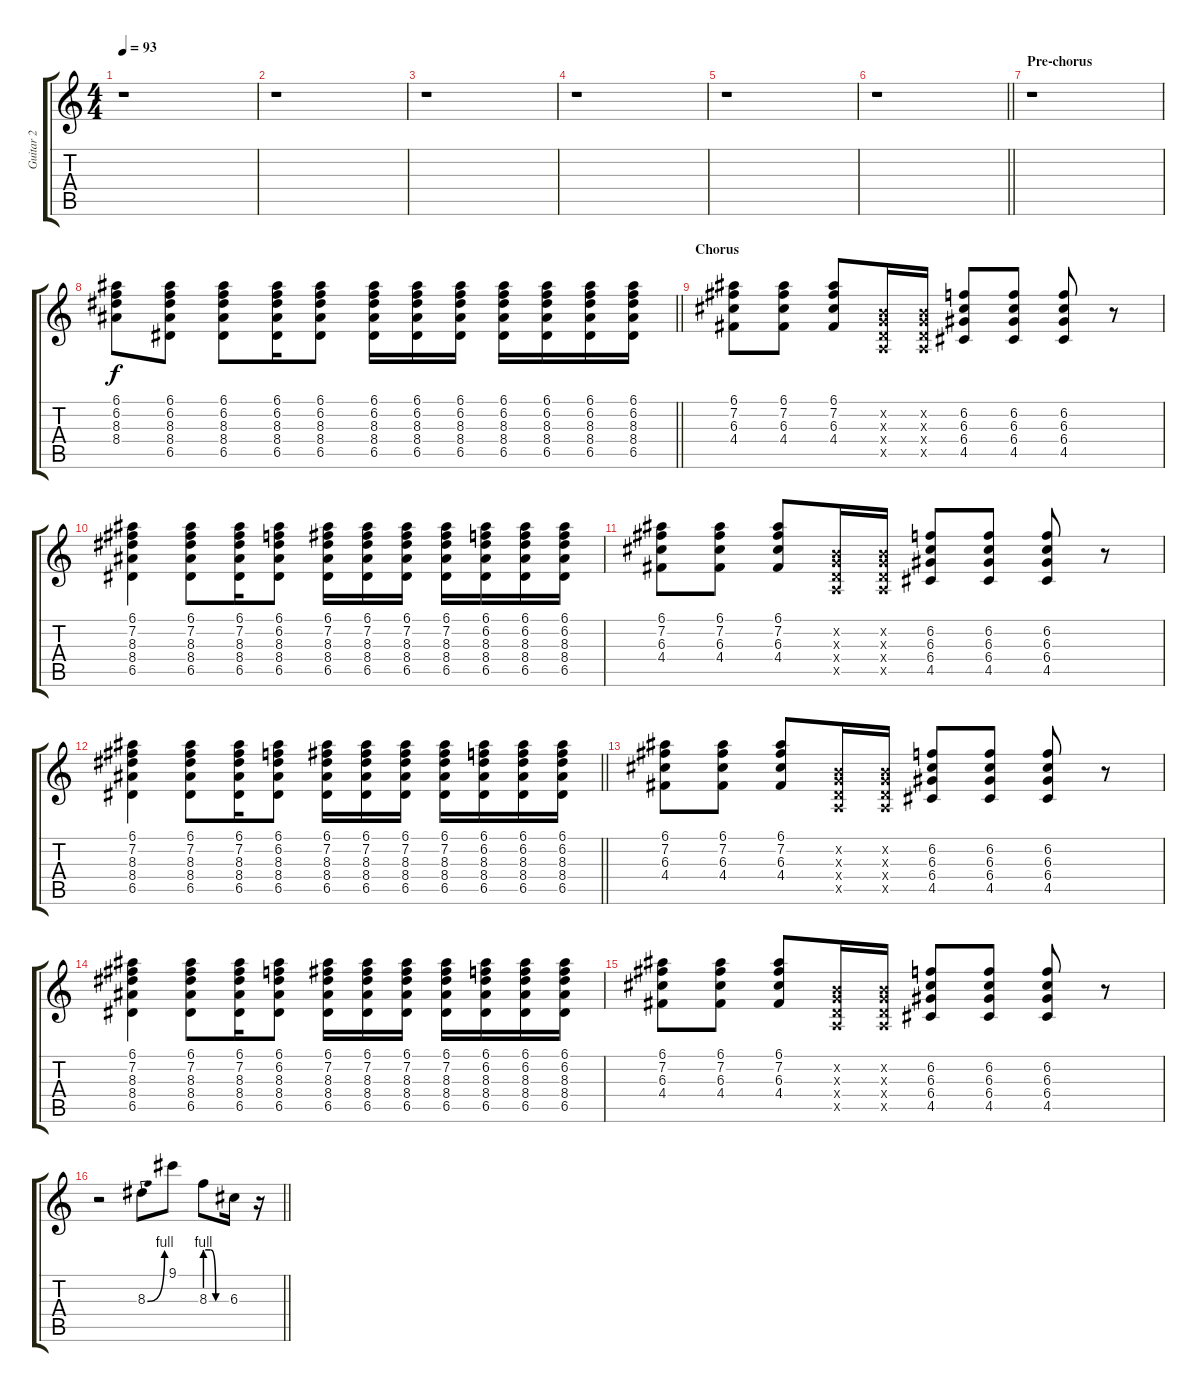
\track ("Guitar 2" "Guitar 2") {instrument electricguitarclean}
\staff {score tabs}
\tuning (E4 B3 G3 D3 A2 E2) {hide}
\ts (4 4)
\tempo 93
\clef g2
\ks c
r.1{dy f} |
r.1 |
r.1 |
r.1 |
r.1 |
\barLineRight lightlight
r.1 |
\section ("" "Pre-chorus")
r.1 |
\barLineRight lightlight
(6.1 6.2 8.3 8.4).8 (6.1 6.2 8.3 8.4 6.5).8 (6.1 6.2 8.3 8.4 6.5).8 (6.1 6.2 8.3 8.4 6.5).16 (6.1 6.2 8.3 8.4 6.5).8 (6.1 6.2 8.3 8.4 6.5).16 (6.1 6.2 8.3 8.4 6.5).16 (6.1 6.2 8.3 8.4 6.5).16 (6.1 6.2 8.3 8.4 6.5).16 (6.1 6.2 8.3 8.4 6.5).16 (6.1 6.2 8.3 8.4 6.5).16 (6.1 6.2 8.3 8.4 6.5).16 |
\section ("" "Chorus")
(6.1 7.2 6.3 4.4).8 (6.1 7.2 6.3 4.4).8 (6.1 7.2 6.3 4.4).8 (0.2{x} 0.3{x} 0.4{x} 0.5{x}).16 (0.2{x} 0.3{x} 0.4{x} 0.5{x}).16 (6.2 6.3 6.4 4.5).8 (6.2 6.3 6.4 4.5).8 (6.2 6.3 6.4 4.5).8 r.8 |
(6.1 7.2 8.3 8.4 6.5).4 (6.1 7.2 8.3 8.4 6.5).8 (6.1 7.2 8.3 8.4 6.5).16 (6.1 6.2 8.3 8.4 6.5).8 (6.1 7.2 8.3 8.4 6.5).16 (6.1 7.2 8.3 8.4 6.5).16 (6.1 7.2 8.3 8.4 6.5).16 (6.1 7.2 8.3 8.4 6.5).16 (6.1 6.2 8.3 8.4 6.5).16 (6.1 6.2 8.3 8.4 6.5).16 (6.1 6.2 8.3 8.4 6.5).16 |
(6.1 7.2 6.3 4.4).8 (6.1 7.2 6.3 4.4).8 (6.1 7.2 6.3 4.4).8 (0.2{x} 0.3{x} 0.4{x} 0.5{x}).16 (0.2{x} 0.3{x} 0.4{x} 0.5{x}).16 (6.2 6.3 6.4 4.5).8 (6.2 6.3 6.4 4.5).8 (6.2 6.3 6.4 4.5).8 r.8 |
\barLineRight lightlight
(6.1 7.2 8.3 8.4 6.5).4 (6.1 7.2 8.3 8.4 6.5).8 (6.1 7.2 8.3 8.4 6.5).16 (6.1 6.2 8.3 8.4 6.5).8 (6.1 7.2 8.3 8.4 6.5).16 (6.1 7.2 8.3 8.4 6.5).16 (6.1 7.2 8.3 8.4 6.5).16 (6.1 7.2 8.3 8.4 6.5).16 (6.1 6.2 8.3 8.4 6.5).16 (6.1 6.2 8.3 8.4 6.5).16 (6.1 6.2 8.3 8.4 6.5).16 |
(6.1 7.2 6.3 4.4).8 (6.1 7.2 6.3 4.4).8 (6.1 7.2 6.3 4.4).8 (0.2{x} 0.3{x} 0.4{x} 0.5{x}).16 (0.2{x} 0.3{x} 0.4{x} 0.5{x}).16 (6.2 6.3 6.4 4.5).8 (6.2 6.3 6.4 4.5).8 (6.2 6.3 6.4 4.5).8 r.8 |
(6.1 7.2 8.3 8.4 6.5).4 (6.1 7.2 8.3 8.4 6.5).8 (6.1 7.2 8.3 8.4 6.5).16 (6.1 6.2 8.3 8.4 6.5).8 (6.1 7.2 8.3 8.4 6.5).16 (6.1 7.2 8.3 8.4 6.5).16 (6.1 7.2 8.3 8.4 6.5).16 (6.1 7.2 8.3 8.4 6.5).16 (6.1 6.2 8.3 8.4 6.5).16 (6.1 6.2 8.3 8.4 6.5).16 (6.1 6.2 8.3 8.4 6.5).16 |
(6.1 7.2 6.3 4.4).8 (6.1 7.2 6.3 4.4).8 (6.1 7.2 6.3 4.4).8 (0.2{x} 0.3{x} 0.4{x} 0.5{x}).16 (0.2{x} 0.3{x} 0.4{x} 0.5{x}).16 (6.2 6.3 6.4 4.5).8 (6.2 6.3 6.4 4.5).8 (6.2 6.3 6.4 4.5).8 r.8 |
\barLineRight lightlight
r.2{instrument electricguitarclean} 8.3{be (bend 0 0 60 4)}.8 9.1.8 8.3{be (custom 0 4 15 4 30 0 60 0)}.8 6.3.16 r.16
